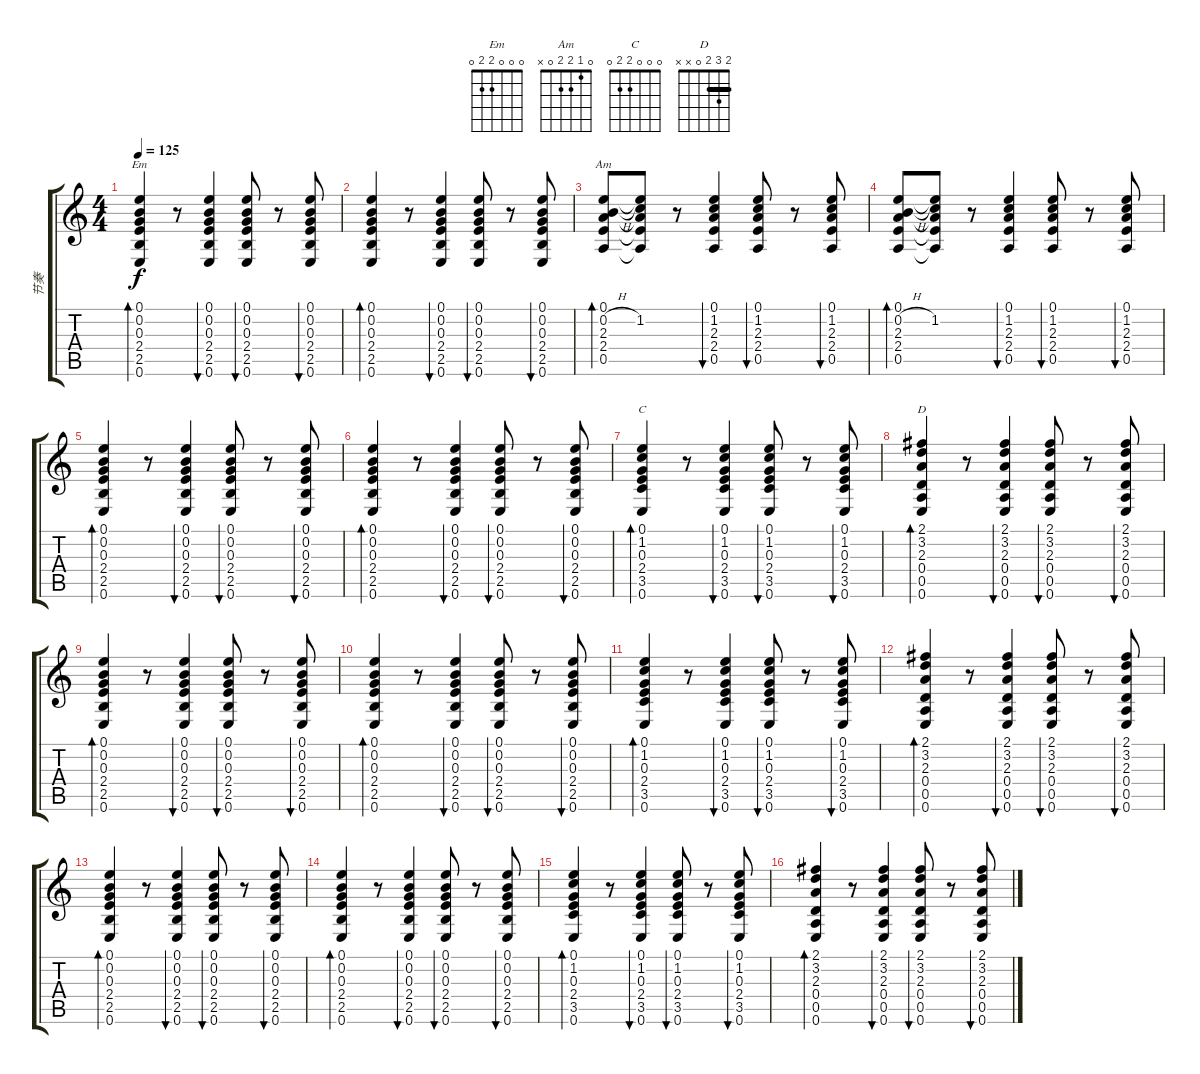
\track ("节奏" "节奏") {instrument acousticguitarsteel}
\staff {score tabs}
\tuning (E4 B3 G3 D3 A2 E2) {hide}
\chord ("Em" 0 0 0 2 2 0)
\chord ("Am" 0 1 2 2 0 x)
\chord ("C" 0 0 0 2 2 0)
\chord ("D" 2 3 2 0 x x) {barre 2}
\ts (4 4)
\tempo 125
\clef g2
\ks c
(0.1 0.2 0.3 2.4 2.5 0.6).4{bd 30 ch "Em" dy f} r.8 (0.1 0.2 0.3 2.4 2.5 0.6).4{bu 30} (0.1 0.2 0.3 2.4 2.5 0.6).8{bu 30} r.8 (0.1 0.2 0.3 2.4 2.5 0.6).8{bu 30} |
(0.1 0.2 0.3 2.4 2.5 0.6).4{bd 30} r.8 (0.1 0.2 0.3 2.4 2.5 0.6).4{bu 30} (0.1 0.2 0.3 2.4 2.5 0.6).8{bu 30} r.8 (0.1 0.2 0.3 2.4 2.5 0.6).8{bu 30} |
(0.1 0.2{h} 2.3 2.4 0.5).8{bd 30 ch "Am"} (0.1{t} 1.2 2.3{t} 2.4{t} 0.5{t}).8 r.8 (0.1 1.2 2.3 2.4 0.5).4{bu 30} (0.1 1.2 2.3 2.4 0.5).8{bu 30} r.8 (0.1 1.2 2.3 2.4 0.5).8{bu 30} |
(0.1 0.2{h} 2.3 2.4 0.5).8{bd 30} (0.1{t} 1.2 2.3{t} 2.4{t} 0.5{t}).8 r.8 (0.1 1.2 2.3 2.4 0.5).4{bu 30} (0.1 1.2 2.3 2.4 0.5).8{bu 30} r.8 (0.1 1.2 2.3 2.4 0.5).8{bu 30} |
(0.1 0.2 0.3 2.4 2.5 0.6).4{bd 30} r.8 (0.1 0.2 0.3 2.4 2.5 0.6).4{bu 30} (0.1 0.2 0.3 2.4 2.5 0.6).8{bu 30} r.8 (0.1 0.2 0.3 2.4 2.5 0.6).8{bu 30} |
(0.1 0.2 0.3 2.4 2.5 0.6).4{bd 30} r.8 (0.1 0.2 0.3 2.4 2.5 0.6).4{bu 30} (0.1 0.2 0.3 2.4 2.5 0.6).8{bu 30} r.8 (0.1 0.2 0.3 2.4 2.5 0.6).8{bu 30} |
(0.1 1.2 0.3 2.4 3.5 0.6).4{bd 30 ch "C"} r.8 (0.1 1.2 0.3 2.4 3.5 0.6).4{bu 30} (0.1 1.2 0.3 2.4 3.5 0.6).8{bu 30} r.8 (0.1 1.2 0.3 2.4 3.5 0.6).8{bu 30} |
(2.1 3.2 2.3 0.4 0.5 0.6).4{bd 30 ch "D"} r.8 (2.1 3.2 2.3 0.4 0.5 0.6).4{bu 30} (2.1 3.2 2.3 0.4 0.5 0.6).8{bu 30} r.8 (2.1 3.2 2.3 0.4 0.5 0.6).8{bu 30} |
(0.1 0.2 0.3 2.4 2.5 0.6).4{bd 30} r.8 (0.1 0.2 0.3 2.4 2.5 0.6).4{bu 30} (0.1 0.2 0.3 2.4 2.5 0.6).8{bu 30} r.8 (0.1 0.2 0.3 2.4 2.5 0.6).8{bu 30} |
(0.1 0.2 0.3 2.4 2.5 0.6).4{bd 30} r.8 (0.1 0.2 0.3 2.4 2.5 0.6).4{bu 30} (0.1 0.2 0.3 2.4 2.5 0.6).8{bu 30} r.8 (0.1 0.2 0.3 2.4 2.5 0.6).8{bu 30} |
(0.1 1.2 0.3 2.4 3.5 0.6).4{bd 30} r.8 (0.1 1.2 0.3 2.4 3.5 0.6).4{bu 30} (0.1 1.2 0.3 2.4 3.5 0.6).8{bu 30} r.8 (0.1 1.2 0.3 2.4 3.5 0.6).8{bu 30} |
(2.1 3.2 2.3 0.4 0.5 0.6).4{bd 30} r.8 (2.1 3.2 2.3 0.4 0.5 0.6).4{bu 30} (2.1 3.2 2.3 0.4 0.5 0.6).8{bu 30} r.8 (2.1 3.2 2.3 0.4 0.5 0.6).8{bu 30} |
(0.1 0.2 0.3 2.4 2.5 0.6).4{bd 30} r.8 (0.1 0.2 0.3 2.4 2.5 0.6).4{bu 30} (0.1 0.2 0.3 2.4 2.5 0.6).8{bu 30} r.8 (0.1 0.2 0.3 2.4 2.5 0.6).8{bu 30} |
(0.1 0.2 0.3 2.4 2.5 0.6).4{bd 30} r.8 (0.1 0.2 0.3 2.4 2.5 0.6).4{bu 30} (0.1 0.2 0.3 2.4 2.5 0.6).8{bu 30} r.8 (0.1 0.2 0.3 2.4 2.5 0.6).8{bu 30} |
(0.1 1.2 0.3 2.4 3.5 0.6).4{bd 30} r.8 (0.1 1.2 0.3 2.4 3.5 0.6).4{bu 30} (0.1 1.2 0.3 2.4 3.5 0.6).8{bu 30} r.8 (0.1 1.2 0.3 2.4 3.5 0.6).8{bu 30} |
(2.1 3.2 2.3 0.4 0.5 0.6).4{bd 30} r.8 (2.1 3.2 2.3 0.4 0.5 0.6).4{bu 30} (2.1 3.2 2.3 0.4 0.5 0.6).8{bu 30} r.8 (2.1 3.2 2.3 0.4 0.5 0.6).8{bu 30}
